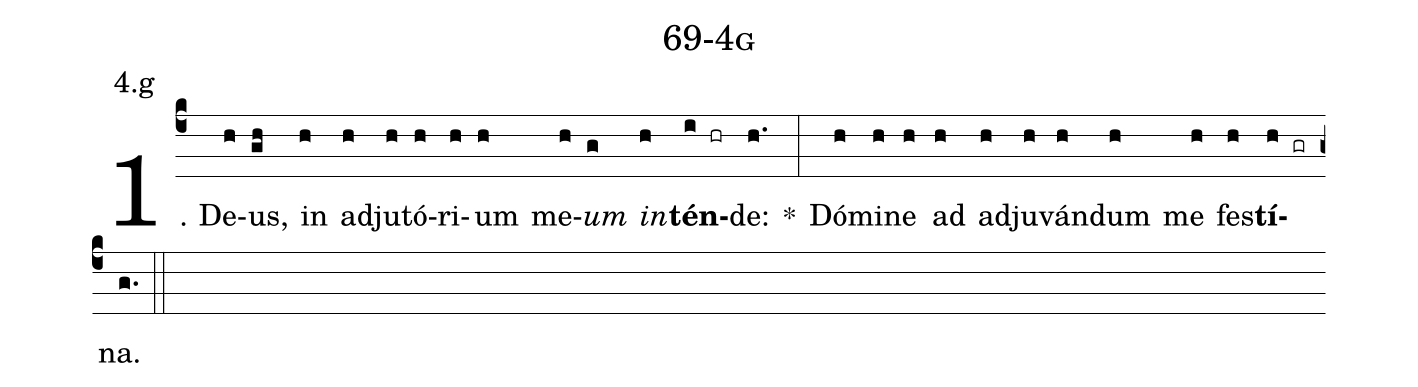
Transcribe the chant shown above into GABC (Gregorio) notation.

name: 69-4g;
annotation: 4.g;
%%
(c4)1. De(h)us,(gh) in(h) ad(h)ju(h)tó(h)ri(h)um(h) me(h)<i>um</i>(g) <i>in</i>(h)<b>tén</b>(i hr)de:(h.) *(:) Dó(h)mi(h)ne(h) ad(h) ad(h)ju(h)ván(h)dum(h) me(h) fes(h)<b>tí</b>(h gr)na.(g.) (::)
